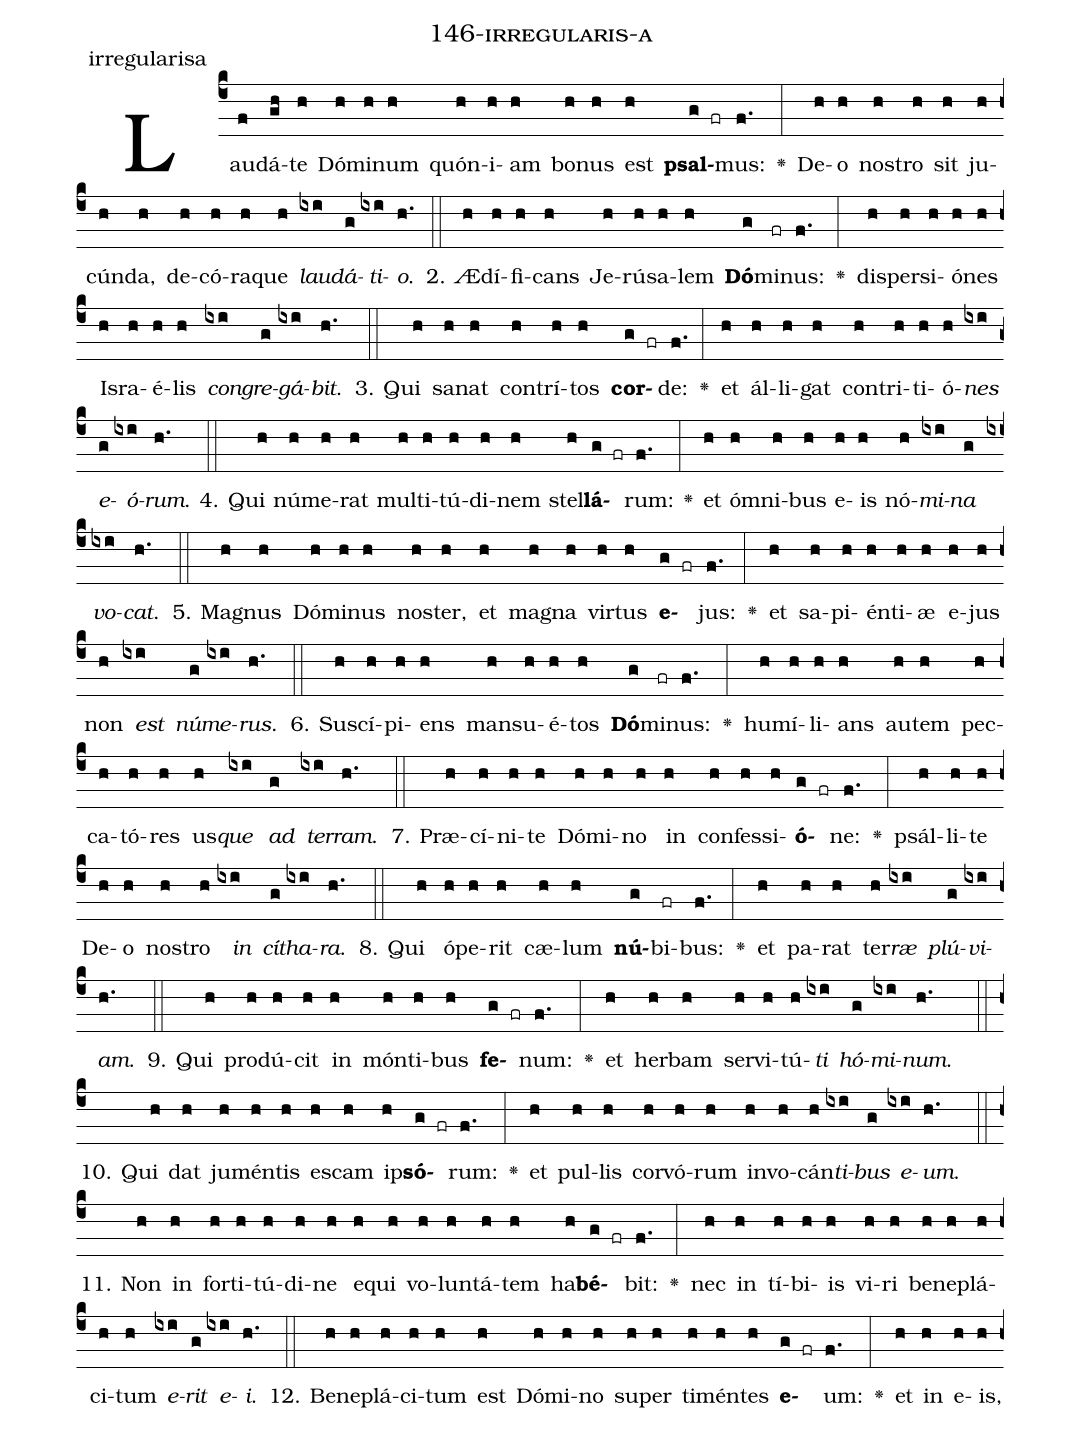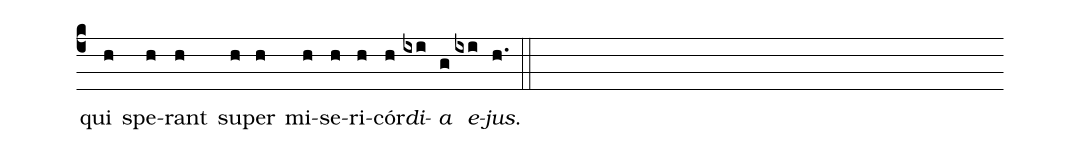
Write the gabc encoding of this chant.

name: 146-irregularis-a;
annotation: irregularisa;
%%
(c4)Lau(f)dá(gh)te(h) Dó(h)mi(h)num(h) quón(h)i(h)am(h) bo(h)nus(h) est(h) <b>psal</b>(g fr)mus:(f.) <v>\greheightstar</v>(:) De(h)o(h) nos(h)tro(h) sit(h) ju(h)cún(h)da,(h) de(h)có(h)ra(h)que(h) <i>lau</i>(ixi)<i>dá</i>(g)<i>ti</i>(ixi)<i>o</i>.(h.) (::)
2. Æ(h)dí(h)fi(h)cans(h) Je(h)rú(h)sa(h)lem(h) <b>Dó</b>(g)mi(fr)nus:(f.) <v>\greheightstar</v>(:) di(h)sper(h)si(h)ó(h)nes(h) Is(h)ra(h)é(h)lis(h) <i>con</i>(ixi)<i>gre</i>(g)<i>gá</i>(ixi)<i>bit</i>.(h.) (::)
3. Qui(h) sa(h)nat(h) con(h)trí(h)tos(h) <b>cor</b>(g fr)de:(f.) <v>\greheightstar</v>(:) et(h) ál(h)li(h)gat(h) con(h)tri(h)ti(h)ó(h)<i>nes</i>(ixi) <i>e</i>(g)<i>ó</i>(ixi)<i>rum</i>.(h.) (::)
4. Qui(h) nú(h)me(h)rat(h) mul(h)ti(h)tú(h)di(h)nem(h) stel(h)<b>lá</b>(g fr)rum:(f.) <v>\greheightstar</v>(:) et(h) óm(h)ni(h)bus(h) e(h)is(h) nó(h)<i>mi</i>(ixi)<i>na</i>(g) <i>vo</i>(ixi)<i>cat</i>.(h.) (::)
5. Ma(h)gnus(h) Dó(h)mi(h)nus(h) nos(h)ter,(h) et(h) ma(h)gna(h) vir(h)tus(h) <b>e</b>(g fr)jus:(f.) <v>\greheightstar</v>(:) et(h) sa(h)pi(h)én(h)ti(h)æ(h) e(h)jus(h) non(h) <i>est</i>(ixi) <i>nú</i>(g)<i>me</i>(ixi)<i>rus</i>.(h.) (::)
6. Su(h)scí(h)pi(h)ens(h) man(h)su(h)é(h)tos(h) <b>Dó</b>(g)mi(fr)nus:(f.) <v>\greheightstar</v>(:) hu(h)mí(h)li(h)ans(h) au(h)tem(h) pec(h)ca(h)tó(h)res(h) us(h)<i>que</i>(ixi) <i>ad</i>(g) <i>ter</i>(ixi)<i>ram</i>.(h.) (::)
7. Præ(h)cí(h)ni(h)te(h) Dó(h)mi(h)no(h) in(h) con(h)fes(h)si(h)<b>ó</b>(g fr)ne:(f.) <v>\greheightstar</v>(:) psál(h)li(h)te(h) De(h)o(h) nos(h)tro(h) <i>in</i>(ixi) <i>cí</i>(g)<i>tha</i>(ixi)<i>ra</i>.(h.) (::)
8. Qui(h) ó(h)pe(h)rit(h) cæ(h)lum(h) <b>nú</b>(g)bi(fr)bus:(f.) <v>\greheightstar</v>(:) et(h) pa(h)rat(h) ter(h)<i>ræ</i>(ixi) <i>plú</i>(g)<i>vi</i>(ixi)<i>am</i>.(h.) (::)
9. Qui(h) pro(h)dú(h)cit(h) in(h) món(h)ti(h)bus(h) <b>fe</b>(g fr)num:(f.) <v>\greheightstar</v>(:) et(h) her(h)bam(h) ser(h)vi(h)tú(h)<i>ti</i>(ixi) <i>hó</i>(g)<i>mi</i>(ixi)<i>num</i>.(h.) (::)
10. Qui(h) dat(h) ju(h)mén(h)tis(h) es(h)cam(h) ip(h)<b>só</b>(g fr)rum:(f.) <v>\greheightstar</v>(:) et(h) pul(h)lis(h) cor(h)vó(h)rum(h) in(h)vo(h)cán(h)<i>ti</i>(ixi)<i>bus</i>(g) <i>e</i>(ixi)<i>um</i>.(h.) (::)
11. Non(h) in(h) for(h)ti(h)tú(h)di(h)ne(h) e(h)qui(h) vo(h)lun(h)tá(h)tem(h) ha(h)<b>bé</b>(g fr)bit:(f.) <v>\greheightstar</v>(:) nec(h) in(h) tí(h)bi(h)is(h) vi(h)ri(h) be(h)ne(h)plá(h)ci(h)tum(h) <i>e</i>(ixi)<i>rit</i>(g) <i>e</i>(ixi)<i>i</i>.(h.) (::)
12. Be(h)ne(h)plá(h)ci(h)tum(h) est(h) Dó(h)mi(h)no(h) su(h)per(h) ti(h)mén(h)tes(h) <b>e</b>(g fr)um:(f.) <v>\greheightstar</v>(:) et(h) in(h) e(h)is,(h) qui(h) spe(h)rant(h) su(h)per(h) mi(h)se(h)ri(h)cór(h)<i>di</i>(ixi)<i>a</i>(g) <i>e</i>(ixi)<i>jus</i>.(h.) (::)
